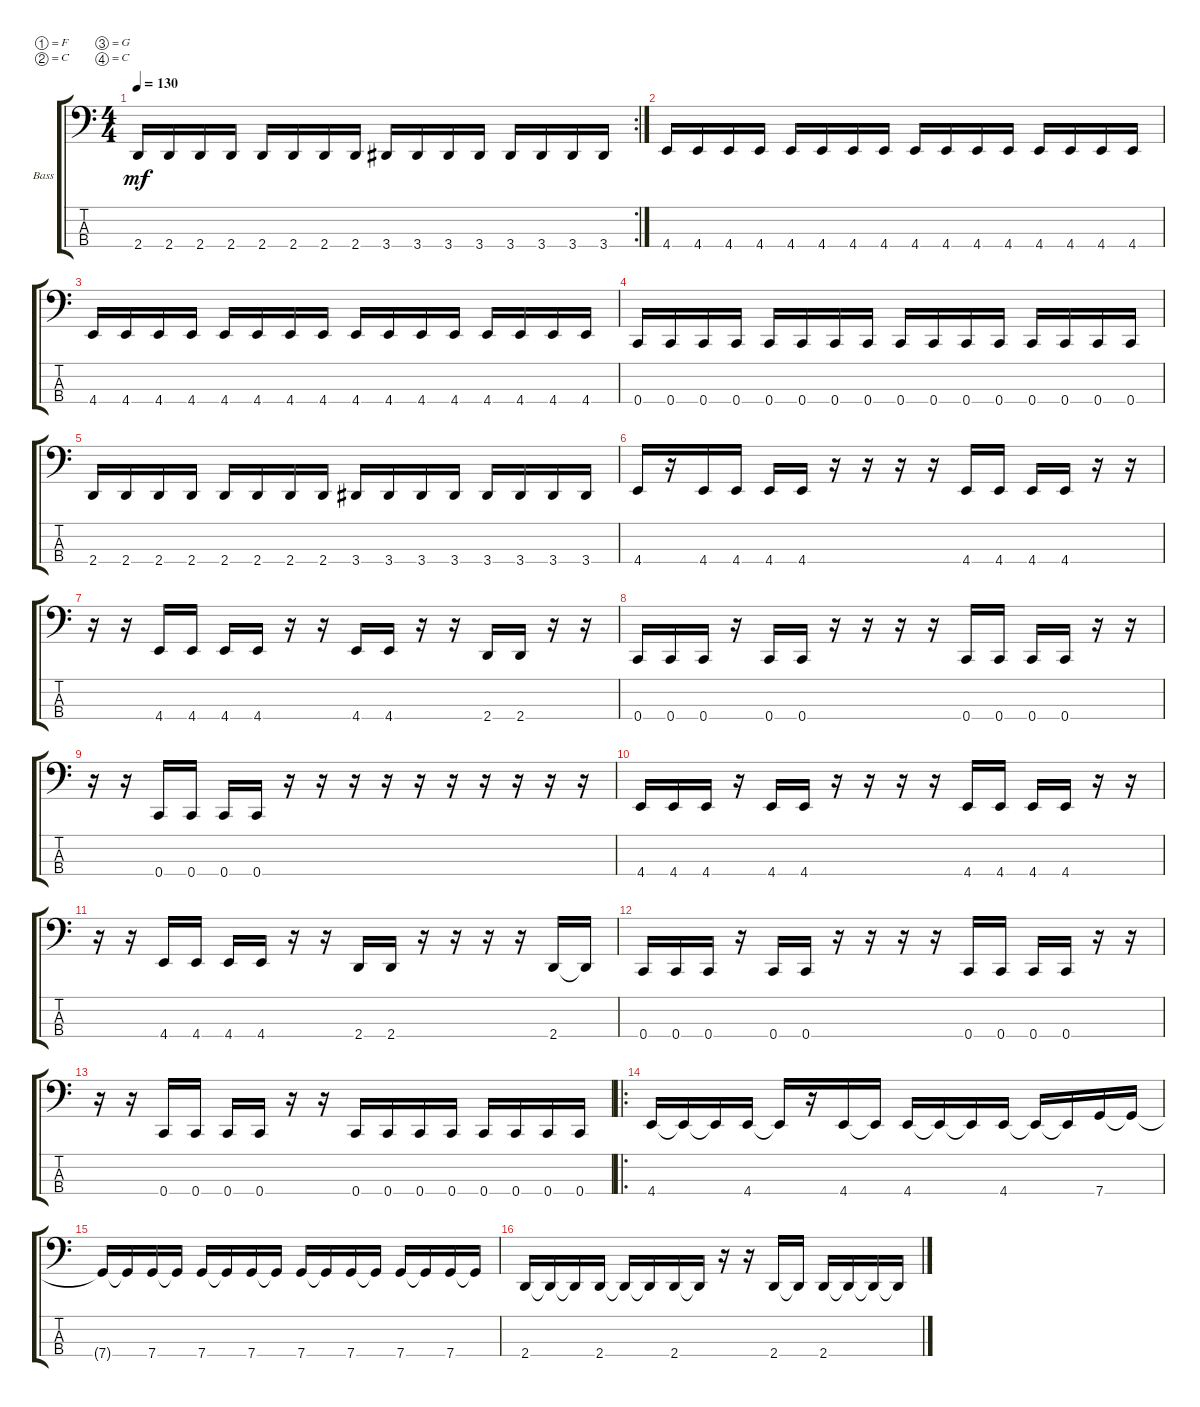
\defaultSystemsLayout 4
\bracketExtendMode groupsimilarinstruments
\firstSystemTrackNameOrientation horizontal
\otherSystemsTrackNameOrientation horizontal
\track ("Bass Guitar" "Bass") {instrument electricbassfinger}
\staff {score tabs}
\tuning (F2 C2 G1 C1)
\rc 2
\ts (4 4)
\tempo 130
\clef f4
\ks c
2.4.16{dy mf} 2.4.16 2.4.16 2.4.16 2.4.16 2.4.16 2.4.16 2.4.16 3.4.16 3.4.16 3.4.16 3.4.16 3.4.16 3.4.16 3.4.16 3.4.16 |
4.4.16 4.4.16 4.4.16 4.4.16 4.4.16 4.4.16 4.4.16 4.4.16 4.4.16 4.4.16 4.4.16 4.4.16 4.4.16 4.4.16 4.4.16 4.4.16 |
4.4.16 4.4.16 4.4.16 4.4.16 4.4.16 4.4.16 4.4.16 4.4.16 4.4.16 4.4.16 4.4.16 4.4.16 4.4.16 4.4.16 4.4.16 4.4.16 |
0.4.16 0.4.16 0.4.16 0.4.16 0.4.16 0.4.16 0.4.16 0.4.16 0.4.16 0.4.16 0.4.16 0.4.16 0.4.16 0.4.16 0.4.16 0.4.16 |
2.4.16 2.4.16 2.4.16 2.4.16 2.4.16 2.4.16 2.4.16 2.4.16 3.4.16 3.4.16 3.4.16 3.4.16 3.4.16 3.4.16 3.4.16 3.4.16 |
4.4.16 r.16 4.4.16 4.4.16 4.4.16 4.4.16 r.16 r.16 r.16 r.16 4.4.16 4.4.16 4.4.16 4.4.16 r.16 r.16 |
r.16 r.16 4.4.16 4.4.16 4.4.16 4.4.16 r.16 r.16 4.4.16 4.4.16 r.16 r.16 2.4.16 2.4.16 r.16 r.16 |
0.4.16 0.4.16 0.4.16 r.16 0.4.16 0.4.16 r.16 r.16 r.16 r.16 0.4.16 0.4.16 0.4.16 0.4.16 r.16 r.16 |
r.16 r.16 0.4.16 0.4.16 0.4.16 0.4.16 r.16 r.16 r.16 r.16 r.16 r.16 r.16 r.16 r.16 r.16 |
4.4.16 4.4.16 4.4.16 r.16 4.4.16 4.4.16 r.16 r.16 r.16 r.16 4.4.16 4.4.16 4.4.16 4.4.16 r.16 r.16 |
r.16 r.16 4.4.16 4.4.16 4.4.16 4.4.16 r.16 r.16 2.4.16 2.4.16 r.16 r.16 r.16 r.16 2.4.16 2.4{t}.16 |
0.4.16 0.4.16 0.4.16 r.16 0.4.16 0.4.16 r.16 r.16 r.16 r.16 0.4.16 0.4.16 0.4.16 0.4.16 r.16 r.16 |
r.16 r.16 0.4.16 0.4.16 0.4.16 0.4.16 r.16 r.16 0.4.16 0.4.16 0.4.16 0.4.16 0.4.16 0.4.16 0.4.16 0.4.16 |
\ro
4.4.16 4.4{t}.16 4.4{t}.16 4.4.16 4.4{t}.16 r.16 4.4.16 4.4{t}.16 4.4.16 4.4{t}.16 4.4{t}.16 4.4.16 4.4{t}.16 4.4{t}.16 7.4.16 7.4{t}.16 |
7.4{t}.16 7.4{t}.16 7.4.16 7.4{t}.16 7.4.16 7.4{t}.16 7.4.16 7.4{t}.16 7.4.16 7.4{t}.16 7.4.16 7.4{t}.16 7.4.16 7.4{t}.16 7.4.16 7.4{t}.16 |
2.4.16 2.4{t}.16 2.4{t}.16 2.4.16 2.4{t}.16 2.4{t}.16 2.4.16 2.4{t}.16 r.16 r.16 2.4.16 2.4{t}.16 2.4.16 2.4{t}.16 2.4{t}.16 2.4{t}.16
